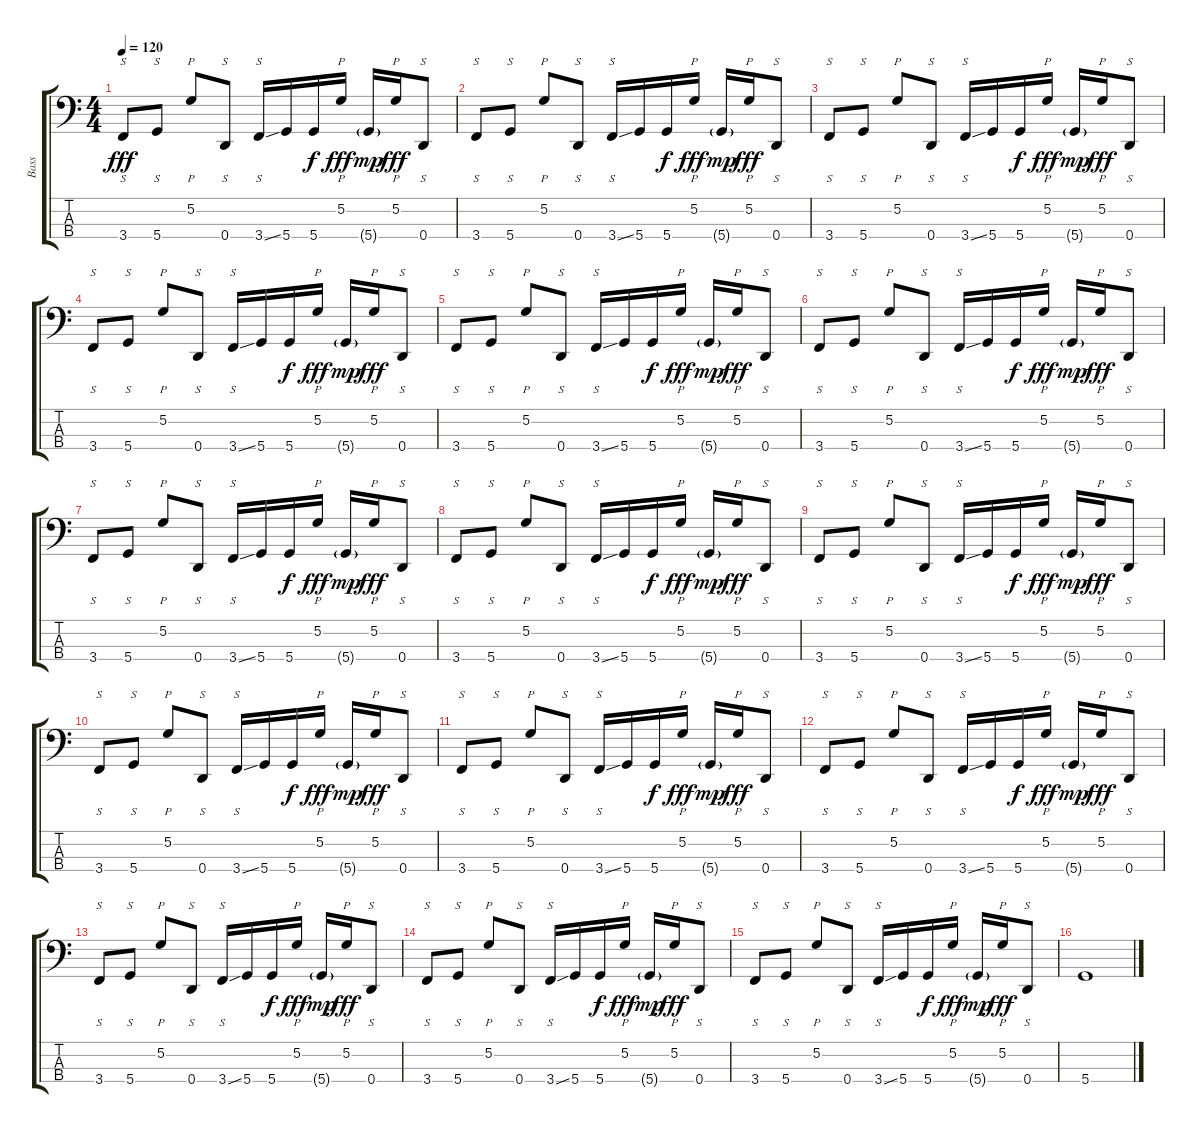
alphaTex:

\track ("Bass" "Bass") {instrument slapbass1}
\staff {score tabs}
\tuning (G2 D2 A1 D1) {hide}
\ts (4 4)
\tempo 120
\clef f4
\ks c
3.4.8{s dy fff instrument slapbass1} 5.4.8{s} 5.2.8{p} 0.4.8{s} 3.4{ss}.16{s} 5.4.16 5.4.16{dy f} 5.2.16{p dy fff} 5.4{g}.16{dy mp} 5.2.16{p dy fff} 0.4.8{s} |
3.4.8{s} 5.4.8{s} 5.2.8{p} 0.4.8{s} 3.4{ss}.16{s} 5.4.16 5.4.16{dy f} 5.2.16{p dy fff} 5.4{g}.16{dy mp} 5.2.16{p dy fff} 0.4.8{s} |
3.4.8{s instrument slapbass1} 5.4.8{s} 5.2.8{p} 0.4.8{s} 3.4{ss}.16{s} 5.4.16 5.4.16{dy f} 5.2.16{p dy fff} 5.4{g}.16{dy mp} 5.2.16{p dy fff} 0.4.8{s} |
3.4.8{s} 5.4.8{s} 5.2.8{p} 0.4.8{s} 3.4{ss}.16{s} 5.4.16 5.4.16{dy f} 5.2.16{p dy fff} 5.4{g}.16{dy mp} 5.2.16{p dy fff} 0.4.8{s} |
3.4.8{s instrument slapbass1} 5.4.8{s} 5.2.8{p} 0.4.8{s} 3.4{ss}.16{s} 5.4.16 5.4.16{dy f} 5.2.16{p dy fff} 5.4{g}.16{dy mp} 5.2.16{p dy fff} 0.4.8{s} |
3.4.8{s} 5.4.8{s} 5.2.8{p} 0.4.8{s} 3.4{ss}.16{s} 5.4.16 5.4.16{dy f} 5.2.16{p dy fff} 5.4{g}.16{dy mp} 5.2.16{p dy fff} 0.4.8{s} |
3.4.8{s instrument slapbass1} 5.4.8{s} 5.2.8{p} 0.4.8{s} 3.4{ss}.16{s} 5.4.16 5.4.16{dy f} 5.2.16{p dy fff} 5.4{g}.16{dy mp} 5.2.16{p dy fff} 0.4.8{s} |
3.4.8{s} 5.4.8{s} 5.2.8{p} 0.4.8{s} 3.4{ss}.16{s} 5.4.16 5.4.16{dy f} 5.2.16{p dy fff} 5.4{g}.16{dy mp} 5.2.16{p dy fff} 0.4.8{s} |
3.4.8{s instrument slapbass1} 5.4.8{s} 5.2.8{p} 0.4.8{s} 3.4{ss}.16{s} 5.4.16 5.4.16{dy f} 5.2.16{p dy fff} 5.4{g}.16{dy mp} 5.2.16{p dy fff} 0.4.8{s} |
3.4.8{s} 5.4.8{s} 5.2.8{p} 0.4.8{s} 3.4{ss}.16{s} 5.4.16 5.4.16{dy f} 5.2.16{p dy fff} 5.4{g}.16{dy mp} 5.2.16{p dy fff} 0.4.8{s} |
3.4.8{s instrument slapbass1} 5.4.8{s} 5.2.8{p} 0.4.8{s} 3.4{ss}.16{s} 5.4.16 5.4.16{dy f} 5.2.16{p dy fff} 5.4{g}.16{dy mp} 5.2.16{p dy fff} 0.4.8{s} |
3.4.8{s} 5.4.8{s} 5.2.8{p} 0.4.8{s} 3.4{ss}.16{s} 5.4.16 5.4.16{dy f} 5.2.16{p dy fff} 5.4{g}.16{dy mp} 5.2.16{p dy fff} 0.4.8{s} |
3.4.8{s instrument slapbass1} 5.4.8{s} 5.2.8{p} 0.4.8{s} 3.4{ss}.16{s} 5.4.16 5.4.16{dy f} 5.2.16{p dy fff} 5.4{g}.16{dy mp} 5.2.16{p dy fff} 0.4.8{s} |
3.4.8{s} 5.4.8{s} 5.2.8{p} 0.4.8{s} 3.4{ss}.16{s} 5.4.16 5.4.16{dy f} 5.2.16{p dy fff} 5.4{g}.16{dy mp} 5.2.16{p dy fff} 0.4.8{s} |
3.4.8{s} 5.4.8{s} 5.2.8{p} 0.4.8{s} 3.4{ss}.16{s} 5.4.16 5.4.16{dy f} 5.2.16{p dy fff} 5.4{g}.16{dy mp} 5.2.16{p dy fff} 0.4.8{s} |
5.4.1
